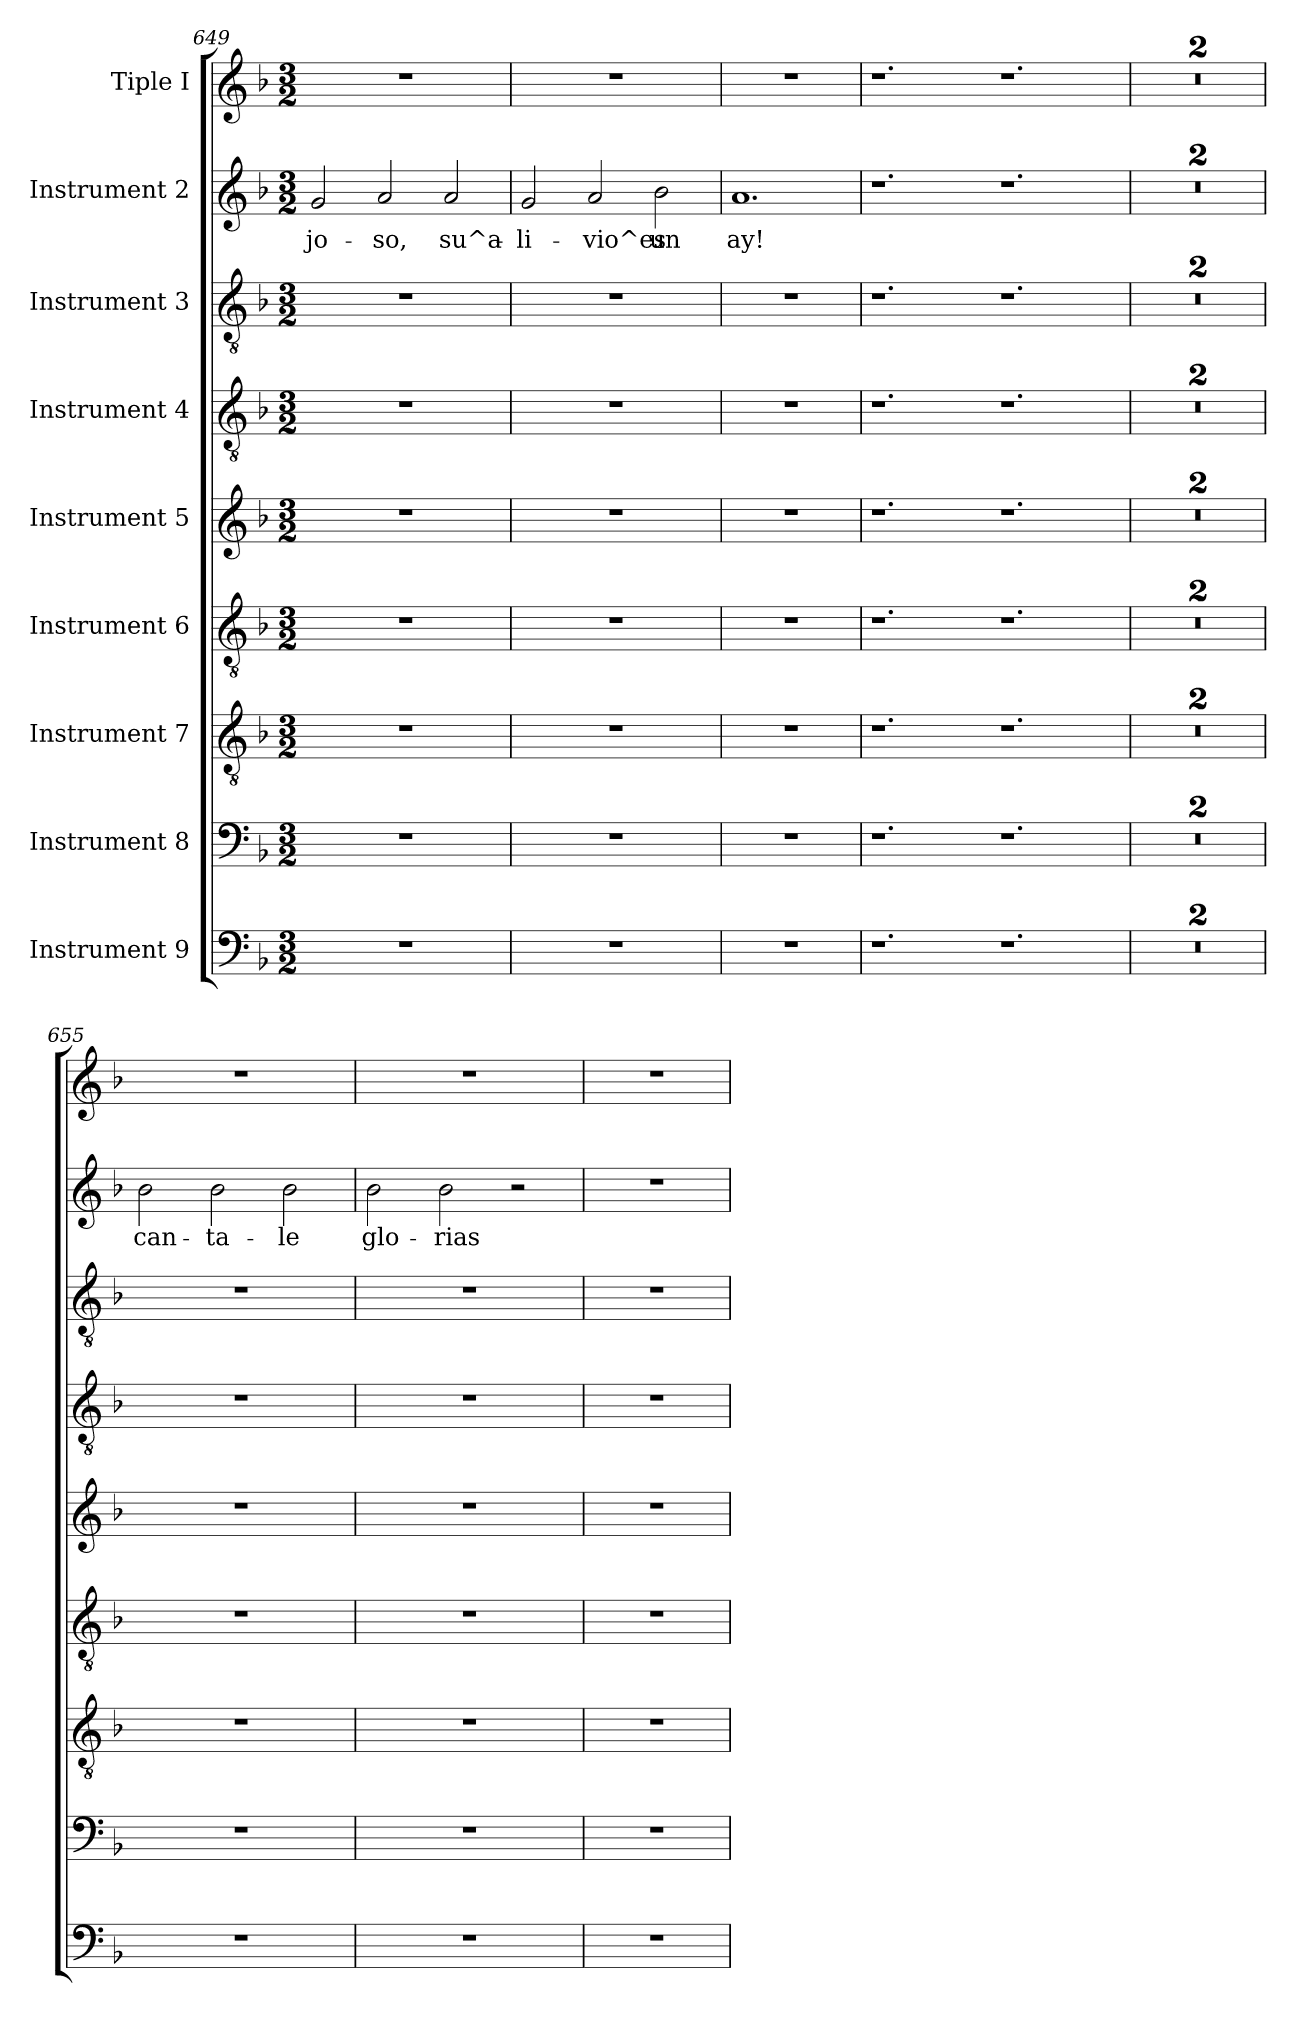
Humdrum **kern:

**kern	**kern	**kern	**kern	**kern	**kern	**kern	**kern	**text	**kern
*part9	*part8	*part7	*part6	*part5	*part4	*part3	*part2	*part2	*part1
*staff9	*staff8	*staff7	*staff6	*staff5	*staff4	*staff3	*staff2	*staff2	*staff1
*I"Instrument 9	*I"Instrument 8	*I"Instrument 7	*I"Instrument 6	*I"Instrument 5	*I"Instrument 4	*I"Instrument 3	*I"Instrument 2	*	*I"Tiple I
*clefF4	*clefF4	*clefGv2	*clefGv2	*clefG2	*clefGv2	*clefGv2	*clefG2	*	*clefG2
*k[b-]	*k[b-]	*k[b-]	*k[b-]	*k[b-]	*k[b-]	*k[b-]	*k[b-]	*	*k[b-]
*F:	*F:	*F:	*F:	*F:	*F:	*F:	*F:	*	*F:
*M3/2	*M3/2	*M3/2	*M3/2	*M3/2	*M3/2	*M3/2	*M3/2	*	*M3/2
=649	=649	=649	=649	=649	=649	=649	=649	=649	=649
!	!	!	!	!	!	!	!	!LO:LY:b:cj	!
1.r	1.r	1.r	1.r	1.r	1.r	1.r	2g/	-jo-	1.r
!	!	!	!	!	!	!	!	!LO:LY:b:cj	!
.	.	.	.	.	.	.	2a/	-so,	.
!	!	!	!	!	!	!	!	!LO:LY:b:cj	!
.	.	.	.	.	.	.	2a/	su^a-	.
!!LO:LB:g=z
=650	=650	=650	=650	=650	=650	=650	=650	=650	=650
!	!	!	!	!	!	!	!	!LO:LY:b:cj	!
1.r	1.r	1.r	1.r	1.r	1.r	1.r	2g/	-li-	1.r
!	!	!	!	!	!	!	!	!LO:LY:b:cj	!
.	.	.	.	.	.	.	2a/	-vio^es	.
!	!	!	!	!	!	!	!	!LO:LY:b:cj	!
.	.	.	.	.	.	.	2b-\	un	.
=651	=651	=651	=651	=651	=651	=651	=651	=651	=651
!	!	!	!	!	!	!	!	!LO:LY:b:cj	!
1.r	1.r	1.r	1.r	1.r	1.r	1.r	1.a	ay!	1.r
=652	=652	=652	=652	=652	=652	=652	=652	=652	=652
1.r	1.r	1.r	1.r	1.r	1.r	1.r	1.r	.	1.r
1.r	1.r	1.r	1.r	1.r	1.r	1.r	1.r	.	1.r
=653	=653	=653	=653	=653	=653	=653	=653	=653	=653
1.r	1.r	1.r	1.r	1.r	1.r	1.r	1.r	.	1.r
=654	=654	=654	=654	=654	=654	=654	=654	=654	=654
1.r	1.r	1.r	1.r	1.r	1.r	1.r	1.r	.	1.r
=655	=655	=655	=655	=655	=655	=655	=655	=655	=655
!	!	!	!	!	!	!	!	!LO:LY:b:cj	!
1.r	1.r	1.r	1.r	1.r	1.r	1.r	2b-\	can-	1.r
!	!	!	!	!	!	!	!	!LO:LY:b:cj	!
.	.	.	.	.	.	.	2b-\	-ta-	.
!	!	!	!	!	!	!	!	!LO:LY:b:cj	!
.	.	.	.	.	.	.	2b-\	-le	.
=656	=656	=656	=656	=656	=656	=656	=656	=656	=656
!	!	!	!	!	!	!	!	!LO:LY:b:cj	!
1.r	1.r	1.r	1.r	1.r	1.r	1.r	2b-\	glo-	1.r
!	!	!	!	!	!	!	!	!LO:LY:b:cj	!
.	.	.	.	.	.	.	2b-\	-rias	.
.	.	.	.	.	.	.	2r	.	.
=657	=657	=657	=657	=657	=657	=657	=657	=657	=657
1.r	1.r	1.r	1.r	1.r	1.r	1.r	1.r	.	1.r
=	=	=	=	=	=	=	=	=	=
*-	*-	*-	*-	*-	*-	*-	*-	*-	*-
